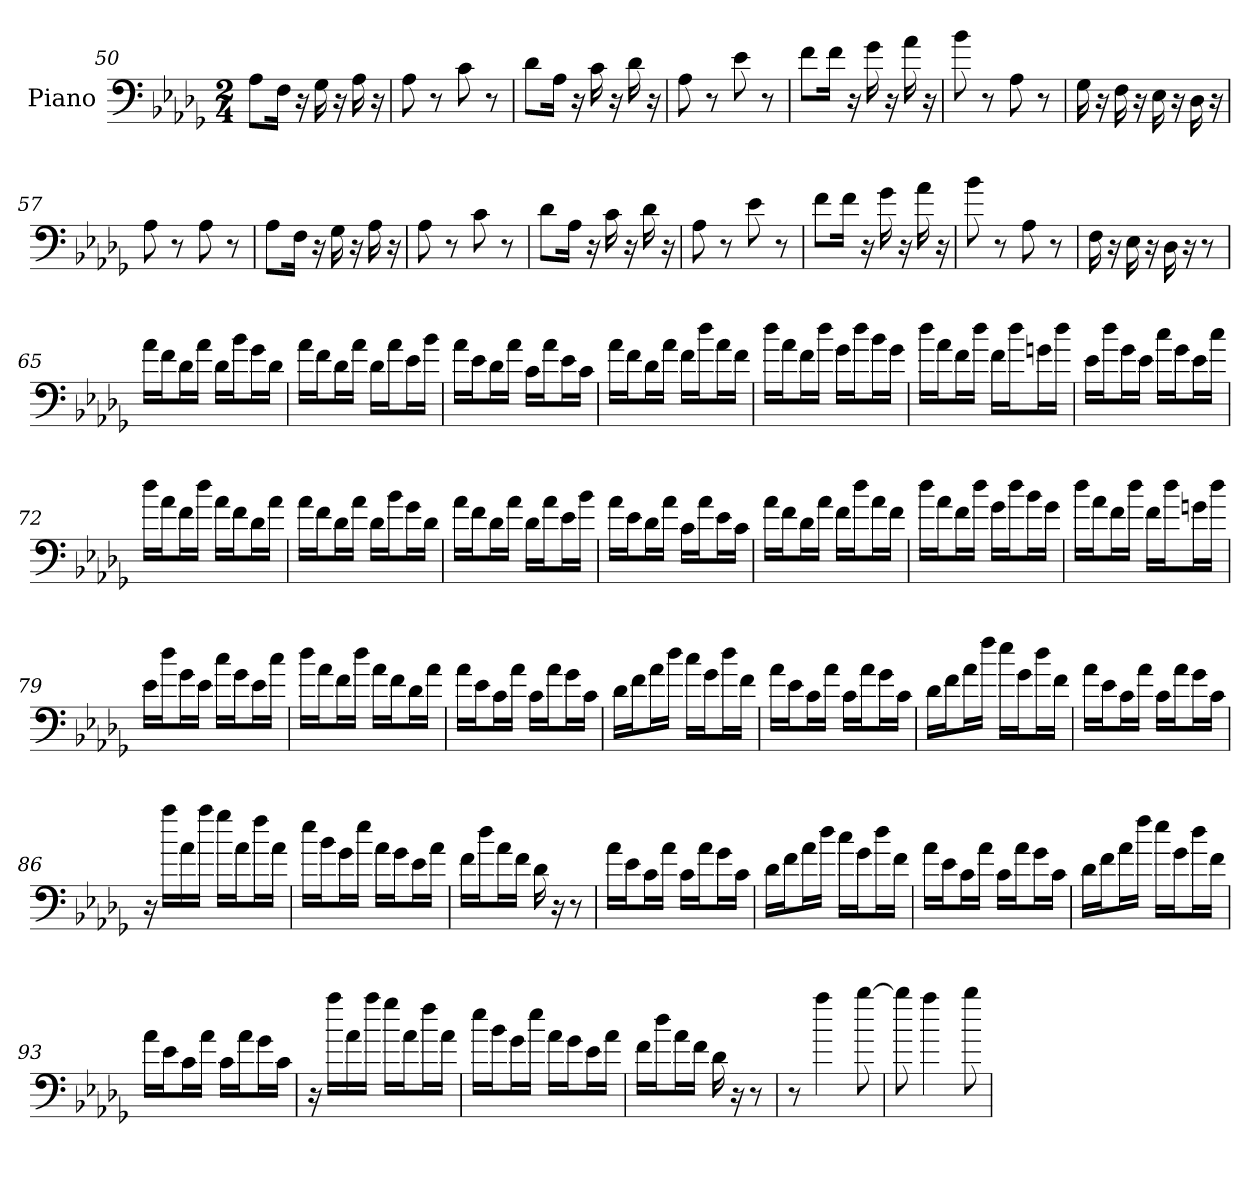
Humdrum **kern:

**kern
*part1
*staff1
*I"Piano
*I'Pno
*clefF4
*k[b-e-a-d-g-]
*D-:
*M2/4
=50
8A-\L
16F\Jk
16r
16G-
16r
16A-
16r
=51
8A-
8r
8c
8r
=52
8d-\L
16A-\Jk
16r
16c
16r
16d-
16r
=53
8A-
8r
8e-
8r
=54
8f\L
16f\Jk
16r
16g-
16r
16a-
16r
=55
8b-
8r
8A-
8r
=56
16G-
16r
16F
16r
16E-
16r
16D-
16r
=57
8A-
8r
8A-
8r
=58
8A-\L
16F\Jk
16r
16G-
16r
16A-
16r
=59
8A-
8r
8c
8r
=60
8d-\L
16A-\Jk
16r
16c
16r
16d-
16r
=61
8A-
8r
8e-
8r
=62
8f\L
16f\Jk
16r
16g-
16r
16a-
16r
=63
8b-
8r
8A-
8r
=64
16F
16r
16E-
16r
16D-
16r
8r
=65
16a-\LL
16f\J
16d-\L
16a-\JJ
16d-\LL
16b-\J
16g-\L
16d-\JJ
=66
16a-\LL
16f\J
16d-\L
16a-\JJ
16d-\LL
16a-\J
16e-\L
16b-\JJ
=67
16a-\LL
16e-\J
16d-\L
16a-\JJ
16c\LL
16a-\J
16e-\L
16c\JJ
=68
16a-\LL
16f\J
16d-\L
16a-\JJ
16f\LL
16dd-\J
16a-\L
16f\JJ
=69
16dd-\LL
16a-\J
16f\L
16dd-\JJ
16g-\LL
16dd-\J
16b-\L
16g-\JJ
=70
16dd-\LL
16a-\J
16f\L
16dd-\JJ
16f\LL
16dd-\J
16gn\L
16dd-\JJ
=71
16e-\LL
16dd-\J
16g-\L
16e-\JJ
16cc\LL
16g-\J
16e-\L
16cc\JJ
=72
16dd-\LL
16a-\J
16f\L
16dd-\JJ
16a-\LL
16f\J
16d-\L
16a-\JJ
=73
16a-\LL
16f\J
16d-\L
16a-\JJ
16d-\LL
16b-\J
16g-\L
16d-\JJ
=74
16a-\LL
16f\J
16d-\L
16a-\JJ
16d-\LL
16a-\J
16e-\L
16b-\JJ
=75
16a-\LL
16e-\J
16d-\L
16a-\JJ
16c\LL
16a-\J
16e-\L
16c\JJ
=76
16a-\LL
16f\J
16d-\L
16a-\JJ
16f\LL
16dd-\J
16a-\L
16f\JJ
=77
16dd-\LL
16a-\J
16f\L
16dd-\JJ
16g-\LL
16dd-\J
16b-\L
16g-\JJ
=78
16dd-\LL
16a-\J
16f\L
16dd-\JJ
16f\LL
16dd-\J
16gn\L
16dd-\JJ
=79
16e-\LL
16dd-\J
16g-\L
16e-\JJ
16cc\LL
16g-\J
16e-\L
16cc\JJ
=80
16dd-\LL
16a-\J
16f\L
16dd-\JJ
16a-\LL
16f\J
16d-\L
16a-\JJ
=81
16a-\LL
16e-\J
16c\L
16a-\JJ
16c\LL
16a-\J
16g-\L
16c\JJ
=82
16d-\LL
16f\J
16a-\L
16dd-\JJ
16cc\LL
16g-\J
16dd-\L
16f\JJ
=83
16a-\LL
16e-\J
16c\L
16a-\JJ
16c\LL
16a-\J
16g-\L
16c\JJ
=84
16d-\LL
16f\J
16a-\L
16ff\JJ
16ee-\LL
16g-\J
16dd-\L
16f\JJ
=85
16a-\LL
16e-\J
16c\L
16a-\JJ
16c\LL
16a-\J
16g-\L
16c\JJ
=86
16r
16aa-\LL
16a-\
16aa-\JJ
16gg-\LL
16a-\J
16ff\L
16a-\JJ
=87
16ee-\LL
16b-\J
16g-\L
16ee-\JJ
16a-\LL
16g-\J
16e-\L
16a-\JJ
=88
16f\LL
16dd-\J
16a-\L
16f\JJ
16d-
16r
8r
=89
16a-\LL
16e-\J
16c\L
16a-\JJ
16c\LL
16a-\J
16g-\L
16c\JJ
=90
16d-\LL
16f\J
16a-\L
16dd-\JJ
16cc\LL
16g-\J
16dd-\L
16f\JJ
=91
16a-\LL
16e-\J
16c\L
16a-\JJ
16c\LL
16a-\J
16g-\L
16c\JJ
=92
16d-\LL
16f\J
16a-\L
16ff\JJ
16ee-\LL
16g-\J
16dd-\L
16f\JJ
=93
16a-\LL
16e-\J
16c\L
16a-\JJ
16c\LL
16a-\J
16g-\L
16c\JJ
=94
16r
16aa-\LL
16a-\
16aa-\JJ
16gg-\LL
16a-\J
16ff\L
16a-\JJ
=95
16ee-\LL
16b-\J
16g-\L
16ee-\JJ
16a-\LL
16g-\J
16e-\L
16a-\JJ
=96
16f\LL
16dd-\J
16a-\L
16f\JJ
16d-
16r
8r
=97
8r
4aa-
[8bb-
=98
8bb-]
4aa-
8bb-
=
*-
